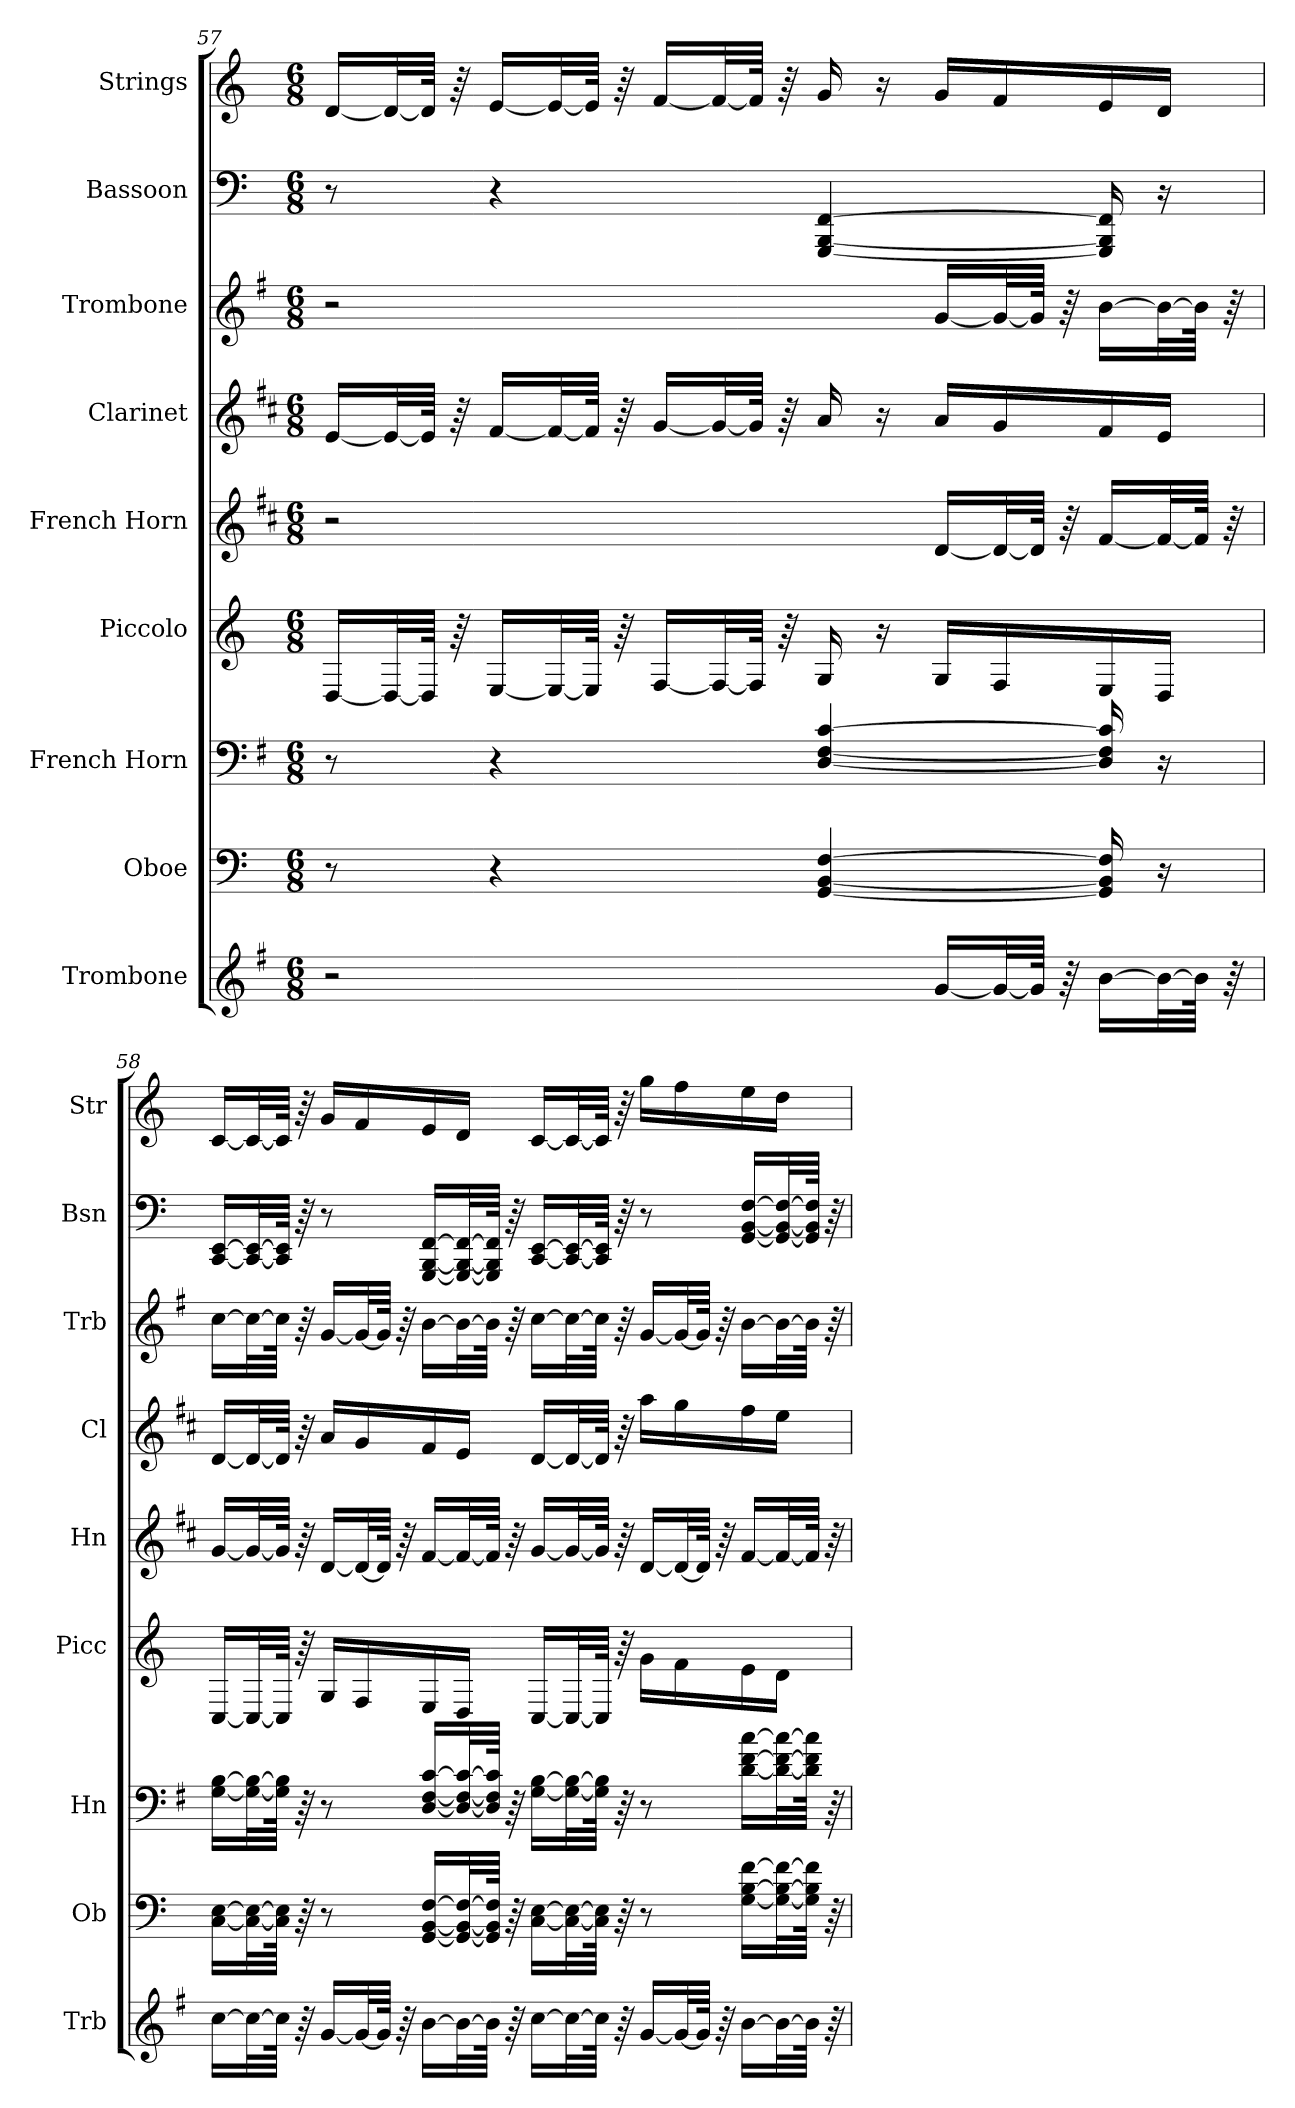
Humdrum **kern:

**kern	**kern	**kern	**kern	**kern	**kern	**kern	**kern	**kern
*part9	*part8	*part7	*part6	*part5	*part4	*part3	*part2	*part1
*staff9	*staff8	*staff7	*staff6	*staff5	*staff4	*staff3	*staff2	*staff1
*I"Trombone	*I"Oboe	*I"French Horn	*I"Piccolo	*I"French Horn	*I"Clarinet	*I"Trombone	*I"Bassoon	*I"Strings
*I'Trb	*I'Ob	*I'Hn	*I'Picc	*I'Hn	*I'Cl	*I'Trb	*I'Bsn	*I'Str
!!LO:PB:g=z
*clefG2	*clefF4	*clefF4	*clefG2	*clefG2	*clefG2	*clefG2	*clefF4	*clefG2
*	*	*ITrd4c7	*ITrd-7c-12	*ITrd4c7	*ITrd1c2	*	*	*
*k[f#]	*k[]	*k[]	*k[]	*k[f#]	*k[]	*k[f#]	*k[]	*k[]
*M6/8	*M6/8	*M6/8	*M6/8	*M6/8	*M6/8	*M6/8	*M6/8	*M6/8
=57	=57	=57	=57	=57	=57	=57	=57	=57
2r	8r	8r	[16d/LL	2r	[16d/LL	2r	8r	[16d/LL
.	.	.	32d/L_	.	32d/L_	.	.	32d/L_
.	.	.	64d/JJJk]	.	64d/JJJk]	.	.	64d/JJJk]
.	.	.	64r	.	64r	.	.	64r
.	4r	4r	[16e/LL	.	[16e/LL	.	4r	[16e/LL
.	.	.	32e/L_	.	32e/L_	.	.	32e/L_
.	.	.	64e/JJJk]	.	64e/JJJk]	.	.	64e/JJJk]
.	.	.	64r	.	64r	.	.	64r
.	.	.	[16f/LL	.	[16f/LL	.	.	[16f/LL
.	.	.	32f/L_	.	32f/L_	.	.	32f/L_
.	.	.	64f/JJJk]	.	64f/JJJk]	.	.	64f/JJJk]
.	.	.	64r	.	64r	.	.	64r
.	[4GG/ [4BB/ [4F/	[4GG/ [4BB/ [4F/	16g/	.	16g/	.	[4GGG/ [4BBB/ [4FF/	16g/
.	.	.	16r	.	16r	.	.	16r
[16g/LL	.	.	16g/LL	[16G/LL	16g/LL	[16g/LL	.	16g/LL
32g/L_	.	.	16f/	32G/L_	16f/	32g/L_	.	16f/
64g/JJJk]	.	.	.	64G/JJJk]	.	64g/JJJk]	.	.
64r	.	.	.	64r	.	64r	.	.
[16b\LL	16GG/] 16BB/] 16F/]	16GG/] 16BB/] 16F/]	16e/	[16B/LL	16e/	[16b\LL	16GGG/] 16BBB/] 16FF/]	16e/
32b\L_	16r	16r	16d/JJ	32B/L_	16d/JJ	32b\L_	16r	16d/JJ
64b\JJJk]	.	.	.	64B/JJJk]	.	64b\JJJk]	.	.
64r	.	.	.	64r	.	64r	.	.
!!LO:PB:g=z
=58	=58	=58	=58	=58	=58	=58	=58	=58
[16cc\LL	[16C\ [16E\LL	[16C\ [16E\LL	[16c/LL	[16c/LL	[16c/LL	[16cc\LL	[16CC/ [16EE/LL	[16c/LL
32cc\L_	32C\_ 32E\_L	32C\_ 32E\_L	32c/L_	32c/L_	32c/L_	32cc\L_	32CC/_ 32EE/_L	32c/L_
64cc\JJJk]	64C\] 64E\]JJJk	64C\] 64E\]JJJk	64c/JJJk]	64c/JJJk]	64c/JJJk]	64cc\JJJk]	64CC/] 64EE/]JJJk	64c/JJJk]
64r	64r	64r	64r	64r	64r	64r	64r	64r
[16g/LL	8r	8r	16g/LL	[16G/LL	16g/LL	[16g/LL	8r	16g/LL
32g/L_	.	.	16f/	32G/L_	16f/	32g/L_	.	16f/
64g/JJJk]	.	.	.	64G/JJJk]	.	64g/JJJk]	.	.
64r	.	.	.	64r	.	64r	.	.
[16b\LL	[16GG/ [16BB/ [16F/LL	[16GG/ [16BB/ [16F/LL	16e/	[16B/LL	16e/	[16b\LL	[16GGG/ [16BBB/ [16FF/LL	16e/
32b\L_	32GG/_ 32BB/_ 32F/_L	32GG/_ 32BB/_ 32F/_L	16d/JJ	32B/L_	16d/JJ	32b\L_	32GGG/_ 32BBB/_ 32FF/_L	16d/JJ
64b\JJJk]	64GG/] 64BB/] 64F/]JJJk	64GG/] 64BB/] 64F/]JJJk	.	64B/JJJk]	.	64b\JJJk]	64GGG/] 64BBB/] 64FF/]JJJk	.
64r	64r	64r	.	64r	.	64r	64r	.
[16cc\LL	[16C\ [16E\LL	[16C\ [16E\LL	[16c/LL	[16c/LL	[16c/LL	[16cc\LL	[16CC/ [16EE/LL	[16c/LL
32cc\L_	32C\_ 32E\_L	32C\_ 32E\_L	32c/L_	32c/L_	32c/L_	32cc\L_	32CC/_ 32EE/_L	32c/L_
64cc\JJJk]	64C\] 64E\]JJJk	64C\] 64E\]JJJk	64c/JJJk]	64c/JJJk]	64c/JJJk]	64cc\JJJk]	64CC/] 64EE/]JJJk	64c/JJJk]
64r	64r	64r	64r	64r	64r	64r	64r	64r
[16g/LL	8r	8r	16gg\LL	[16G/LL	16gg\LL	[16g/LL	8r	16gg\LL
32g/L_	.	.	16ff\	32G/L_	16ff\	32g/L_	.	16ff\
64g/JJJk]	.	.	.	64G/JJJk]	.	64g/JJJk]	.	.
64r	.	.	.	64r	.	64r	.	.
[16b\LL	[16G\ [16B\ [16f\LL	[16G\ [16B\ [16f\LL	16ee\	[16B/LL	16ee\	[16b\LL	[16GG/ [16BB/ [16F/LL	16ee\
32b\L_	32G\_ 32B\_ 32f\_L	32G\_ 32B\_ 32f\_L	16dd\JJ	32B/L_	16dd\JJ	32b\L_	32GG/_ 32BB/_ 32F/_L	16dd\JJ
64b\JJJk]	64G\] 64B\] 64f\]JJJk	64G\] 64B\] 64f\]JJJk	.	64B/JJJk]	.	64b\JJJk]	64GG/] 64BB/] 64F/]JJJk	.
64r	64r	64r	.	64r	.	64r	64r	.
=	=	=	=	=	=	=	=	=
*-	*-	*-	*-	*-	*-	*-	*-	*-
